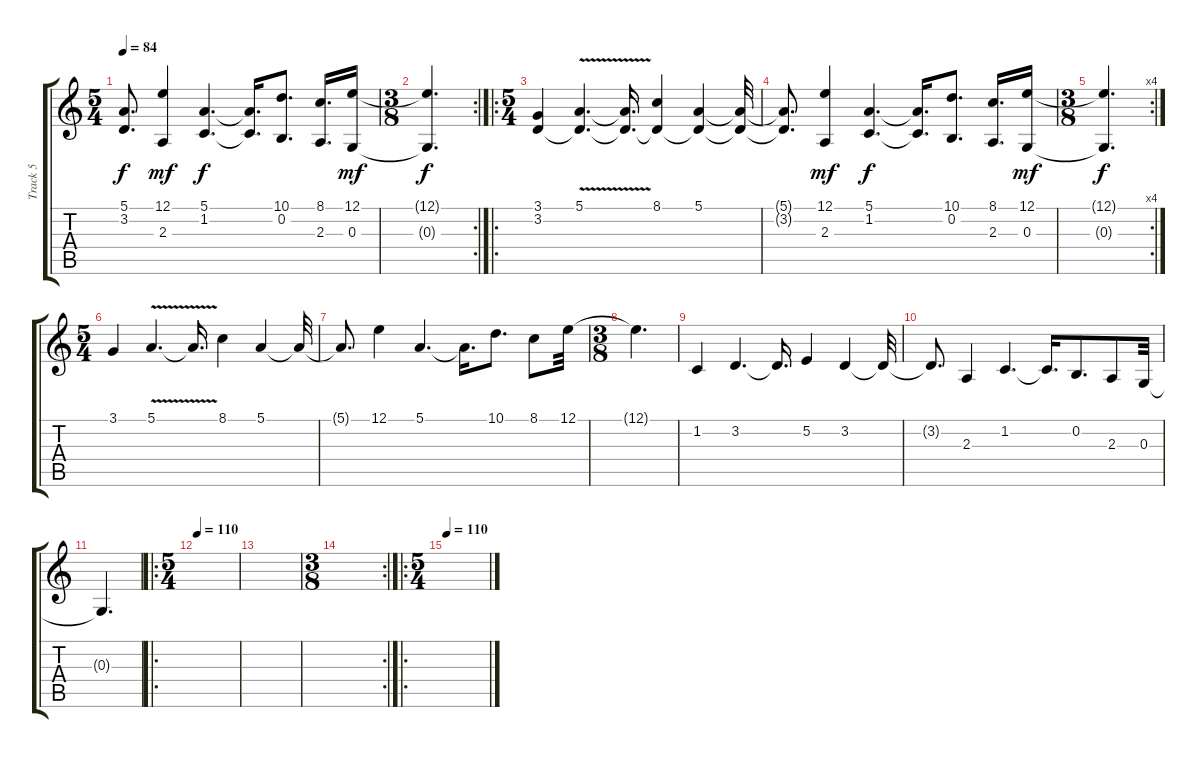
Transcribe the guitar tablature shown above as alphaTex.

\track ("Track 5" "Track 5") {instrument trumpet}
\staff {score tabs}
\tuning (E4 B3 G3 D3 A2 E2) {hide}
\ts (5 4)
\tempo 84
\clef g2
\ks c
(5.1{t} 3.2{t}).8{d dy f} (12.1 2.3).4{dy mf} (5.1 1.2).4{d dy f} (5.1{t} 1.2{t}).16{d} (10.1 0.2).8{d} (8.1 2.3).16{d} (12.1 0.3).16{dy mf} |
\rc 2
\ts (3 8)
(12.1{t} 0.3{t}).4{d dy f} |
\ro
\ts (5 4)
(3.1 3.2).4 (5.1{v} 3.2{t}).4{d} (5.1{t} 3.2{t}).16{d} (8.1 3.2{t}).4 (5.1 3.2{t}).4 (5.1{t} 3.2{t}).32 |
(5.1{t} 3.2{t}).8{d} (12.1 2.3).4{dy mf} (5.1 1.2).4{d dy f} (5.1{t} 1.2{t}).16{d} (10.1 0.2).8{d} (8.1 2.3).16{d} (12.1 0.3).16{dy mf} |
\rc 4
\ts (3 8)
(12.1{t} 0.3{t}).4{d dy f} |
\ts (5 4)
3.1.4 5.1{v}.4{d} 5.1{t}.16{d} 8.1.4 5.1.4 5.1{t}.32 |
5.1{t}.8{d} 12.1.4 5.1.4{d} 5.1{t}.16{d} 10.1.8{d} 8.1.8 12.1.32 |
\ts (3 8)
12.1{t}.4{d} |
1.2.4 3.2.4{d} 3.2{t}.16{d} 5.2.4 3.2.4 3.2{t}.32 |
3.2{t}.8{d} 2.3.4 1.2.4{d} 1.2{t}.16{d} 0.2.8{d} 2.3.8 0.3.32 |
0.3{t}.4{d} |
\ro
\ts (5 4)
\tempo 110
|
|
\rc 2
\ts (3 8)
|
\ro
\ts (5 4)
\tempo 110
